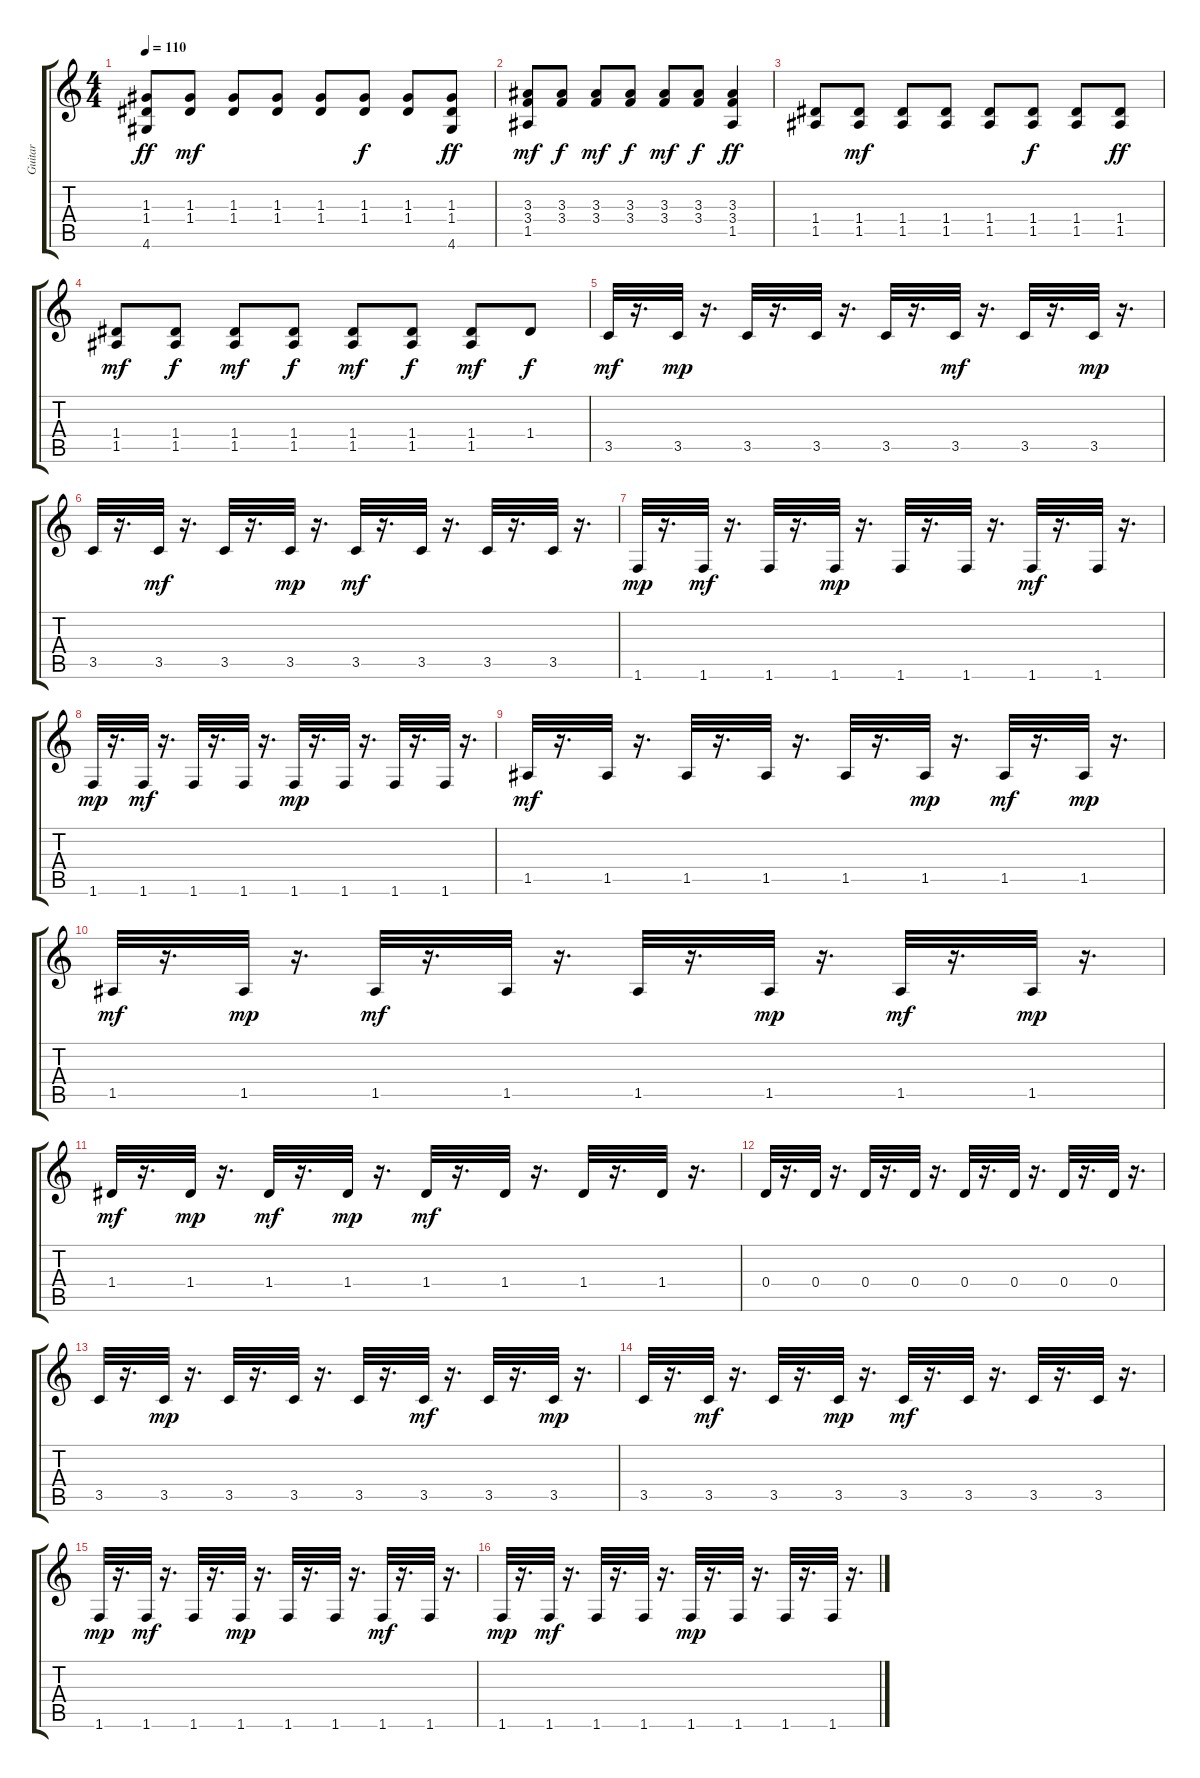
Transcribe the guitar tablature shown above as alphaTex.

\track ("Guitar" "Guitar") {instrument distortionguitar}
\staff {score tabs}
\tuning (E4 B3 G3 D3 A2 E2) {hide}
\ts (4 4)
\tempo 110
\clef g2
\ks c
(1.3 1.4 4.6).8{dy ff} (1.3 1.4).8{dy mf} (1.3 1.4).8 (1.3 1.4).8 (1.3 1.4).8 (1.3 1.4).8{dy f} (1.3 1.4).8 (1.3 1.4 4.6).8{dy ff} |
(3.3 3.4 1.5).8{dy mf} (3.3 3.4).8{dy f} (3.3 3.4).8{dy mf} (3.3 3.4).8{dy f} (3.3 3.4).8{dy mf} (3.3 3.4).8{dy f} (3.3 3.4 1.5).4{dy ff} |
(1.4 1.5).8 (1.4 1.5).8{dy mf} (1.4 1.5).8 (1.4 1.5).8 (1.4 1.5).8 (1.4 1.5).8{dy f} (1.4 1.5).8 (1.4 1.5).8{dy ff} |
(1.4 1.5).8{dy mf} (1.4 1.5).8{dy f} (1.4 1.5).8{dy mf} (1.4 1.5).8{dy f} (1.4 1.5).8{dy mf} (1.4 1.5).8{dy f} (1.4 1.5).8{dy mf} 1.4.8{dy f} |
3.5.32{dy mf} r.16{d} 3.5.32{dy mp} r.16{d} 3.5.32 r.16{d} 3.5.32 r.16{d} 3.5.32 r.16{d} 3.5.32{dy mf} r.16{d} 3.5.32 r.16{d} 3.5.32{dy mp} r.16{d} |
3.5.32 r.16{d} 3.5.32{dy mf} r.16{d} 3.5.32 r.16{d} 3.5.32{dy mp} r.16{d} 3.5.32{dy mf} r.16{d} 3.5.32 r.16{d} 3.5.32 r.16{d} 3.5.32 r.16{d} |
1.6.32{dy mp} r.16{d} 1.6.32{dy mf} r.16{d} 1.6.32 r.16{d} 1.6.32{dy mp} r.16{d} 1.6.32 r.16{d} 1.6.32 r.16{d} 1.6.32{dy mf} r.16{d} 1.6.32 r.16{d} |
1.6.32{dy mp} r.16{d} 1.6.32{dy mf} r.16{d} 1.6.32 r.16{d} 1.6.32 r.16{d} 1.6.32{dy mp} r.16{d} 1.6.32 r.16{d} 1.6.32 r.16{d} 1.6.32 r.16{d} |
1.5.32{dy mf} r.16{d} 1.5.32 r.16{d} 1.5.32 r.16{d} 1.5.32 r.16{d} 1.5.32 r.16{d} 1.5.32{dy mp} r.16{d} 1.5.32{dy mf} r.16{d} 1.5.32{dy mp} r.16{d} |
1.5.32{dy mf} r.16{d} 1.5.32{dy mp} r.16{d} 1.5.32{dy mf} r.16{d} 1.5.32 r.16{d} 1.5.32 r.16{d} 1.5.32{dy mp} r.16{d} 1.5.32{dy mf} r.16{d} 1.5.32{dy mp} r.16{d} |
1.4.32{dy mf} r.16{d} 1.4.32{dy mp} r.16{d} 1.4.32{dy mf} r.16{d} 1.4.32{dy mp} r.16{d} 1.4.32{dy mf} r.16{d} 1.4.32 r.16{d} 1.4.32 r.16{d} 1.4.32 r.16{d} |
0.4.32 r.16{d} 0.4.32 r.16{d} 0.4.32 r.16{d} 0.4.32 r.16{d} 0.4.32 r.16{d} 0.4.32 r.16{d} 0.4.32 r.16{d} 0.4.32 r.16{d} |
3.5.32 r.16{d} 3.5.32{dy mp} r.16{d} 3.5.32 r.16{d} 3.5.32 r.16{d} 3.5.32 r.16{d} 3.5.32{dy mf} r.16{d} 3.5.32 r.16{d} 3.5.32{dy mp} r.16{d} |
3.5.32 r.16{d} 3.5.32{dy mf} r.16{d} 3.5.32 r.16{d} 3.5.32{dy mp} r.16{d} 3.5.32{dy mf} r.16{d} 3.5.32 r.16{d} 3.5.32 r.16{d} 3.5.32 r.16{d} |
1.6.32{dy mp} r.16{d} 1.6.32{dy mf} r.16{d} 1.6.32 r.16{d} 1.6.32{dy mp} r.16{d} 1.6.32 r.16{d} 1.6.32 r.16{d} 1.6.32{dy mf} r.16{d} 1.6.32 r.16{d} |
1.6.32{dy mp} r.16{d} 1.6.32{dy mf} r.16{d} 1.6.32 r.16{d} 1.6.32 r.16{d} 1.6.32{dy mp} r.16{d} 1.6.32 r.16{d} 1.6.32 r.16{d} 1.6.32 r.16{d}
